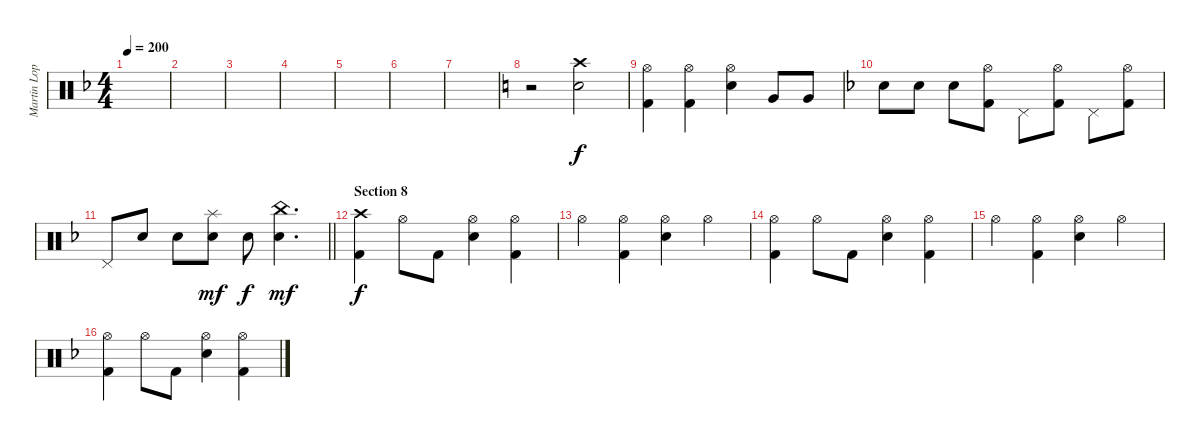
\track ("Martin Lopez" "Martin Lop") {instrument percussion}
\staff {score}
\articulation defaults
\ts (4 4)
\tempo 200
\clef neutral
\ks f
|
|
|
|
|
|
|
\ks c
r.2 ("Crash high (hit)" "Electric Snare (hit)").2 |
("Hi-Hat (open)" "Kick (hit) 2").4 ("Hi-Hat (open)" "Kick (hit) 2").4 ("Hi-Hat (open)" "Electric Snare (hit)").4 "Very Low Tom (hit)".8 "Very Low Tom (hit)".8 |
\ks f "Electric Snare (hit)".8 "Electric Snare (hit)".8 "Electric Snare (hit)".8
("Hi-Hat (open)" "Kick (hit) 2").8 "Pedal Hi-Hat (hit)".8 ("Hi-Hat (open)" "Kick (hit) 2").8 "Pedal Hi-Hat (hit)".8 ("Hi-Hat (open)" "Kick (hit) 2").8 |
\barLineRight lightlight "Pedal Hi-Hat (hit)".8 "Electric Snare (hit)".8 "Electric Snare (hit)".8
("Splash (hit)" "Electric Snare (hit)").8{dy mf} "Electric Snare (hit)".8{dy f} ("China (hit)" "Electric Snare (hit)").4{d dy mf} |
\section ("" "Section 8")
("Crash high (hit)" "Kick (hit) 2").4{dy f} "Hi-Hat (open)".8 "Kick (hit) 2".8 ("Hi-Hat (open)" "Electric Snare (hit)").4 ("Hi-Hat (open)" "Kick (hit) 2").4 |
"Hi-Hat (open)".4 ("Hi-Hat (open)" "Kick (hit) 2").4 ("Hi-Hat (open)" "Electric Snare (hit)").4 "Hi-Hat (open)".4 |
("Hi-Hat (open)" "Kick (hit) 2").4 "Hi-Hat (open)".8 "Kick (hit) 2".8 ("Hi-Hat (open)" "Electric Snare (hit)").4 ("Hi-Hat (open)" "Kick (hit) 2").4 |
"Hi-Hat (open)".4 ("Hi-Hat (open)" "Kick (hit) 2").4 ("Hi-Hat (open)" "Electric Snare (hit)").4 "Hi-Hat (open)".4 |
("Hi-Hat (open)" "Kick (hit) 2").4 "Hi-Hat (open)".8 "Kick (hit) 2".8 ("Hi-Hat (open)" "Electric Snare (hit)").4 ("Hi-Hat (open)" "Kick (hit) 2").4
